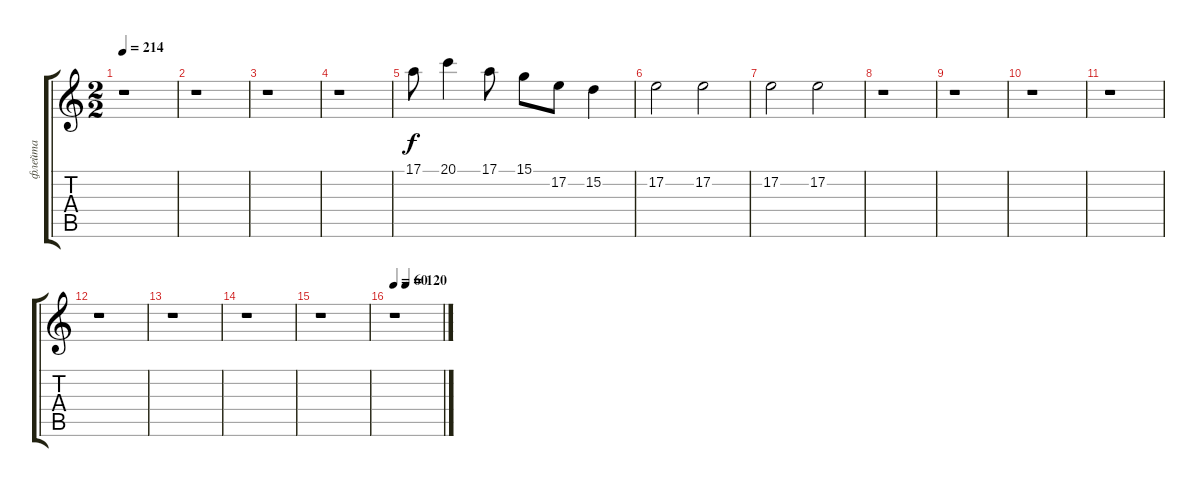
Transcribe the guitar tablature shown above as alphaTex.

\track ("флейта" "флейта") {instrument acousticgrandpiano}
\staff {score tabs}
\tuning (E4 B3 G3 D3 A2 E2) {hide}
\ts (2 2)
\tempo 214
\clef g2
\ks c
r.1{dy f} |
r.1 |
r.1 |
r.1 |
17.1.8 20.1.4 17.1.8 15.1.8 17.2.8 15.2.4 |
17.2.2 17.2.2 |
17.2.2 17.2.2 |
r.1 |
r.1 |
r.1 |
r.1 |
r.1 |
r.1 |
r.1 |
r.1 |
\tempo 60
\tempo (120 0.25)
r.1
